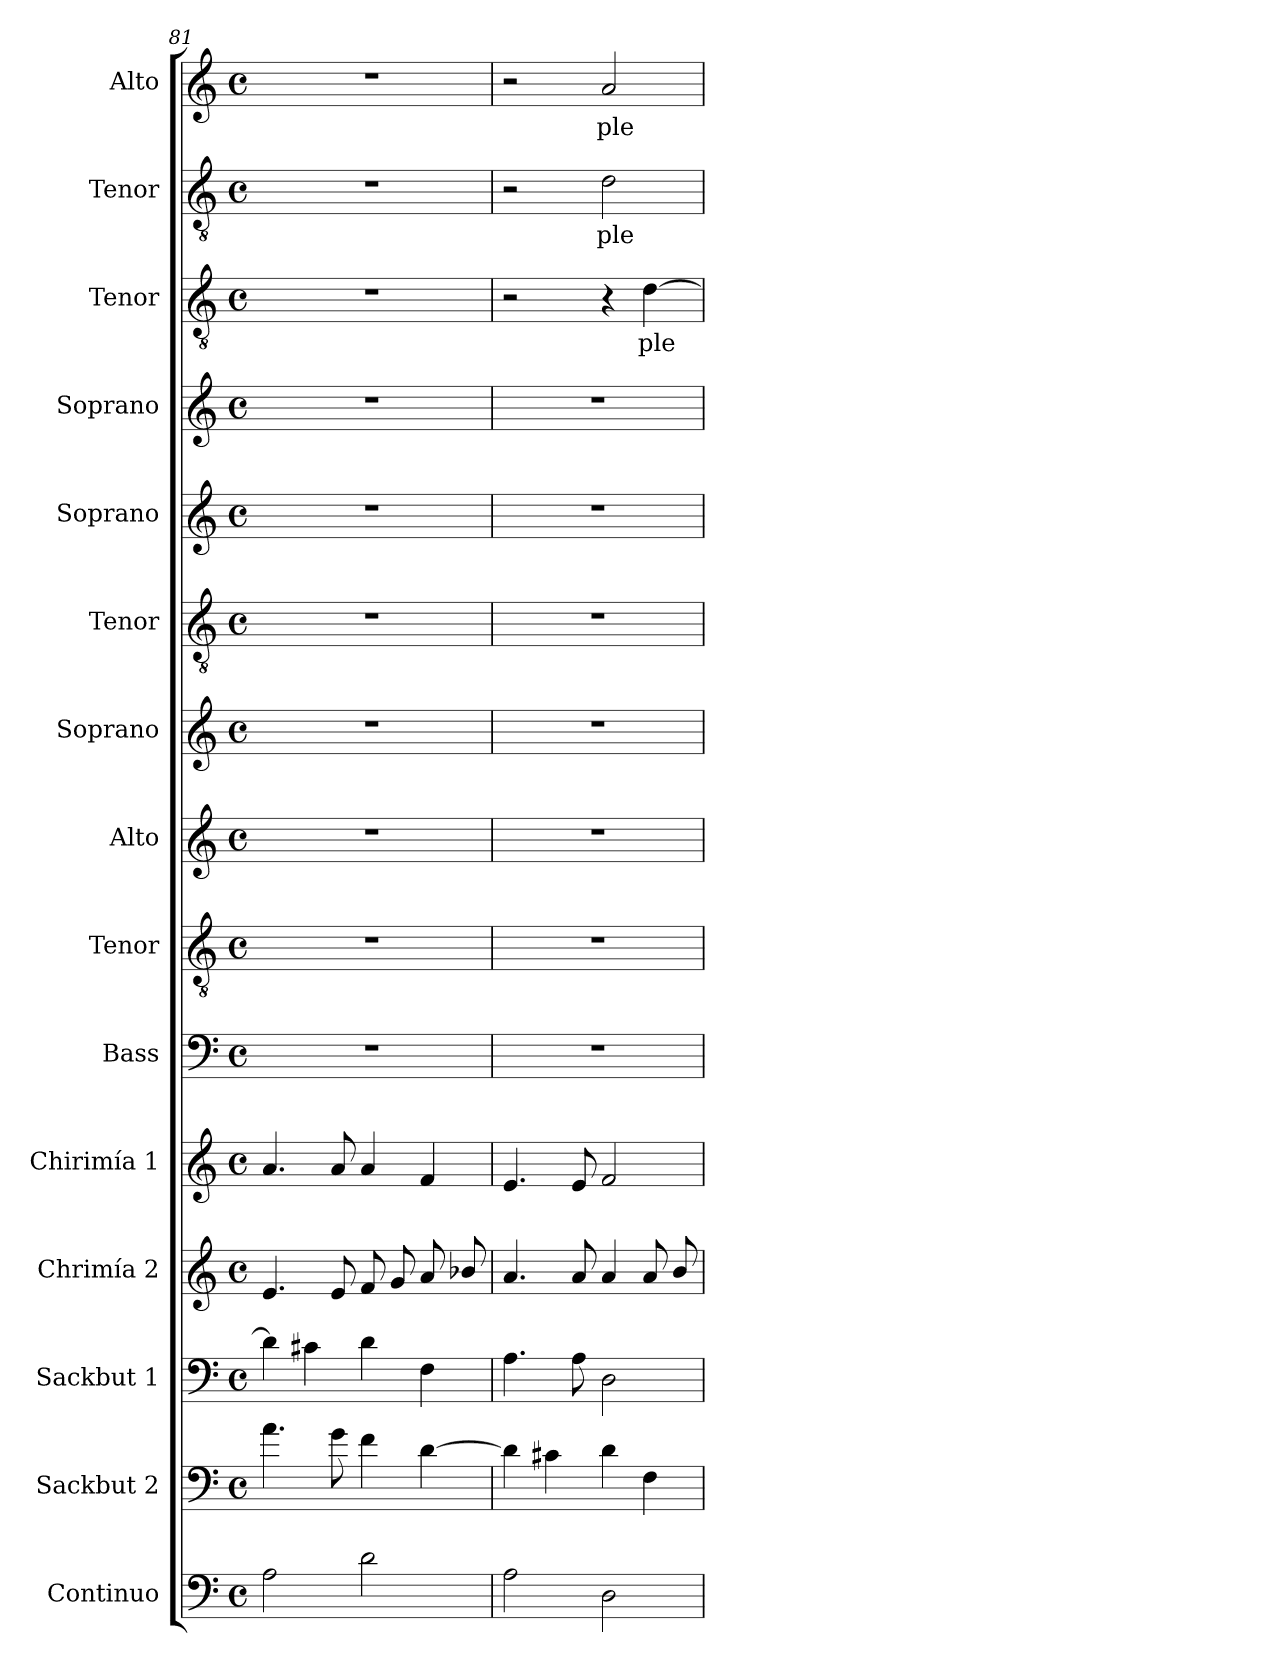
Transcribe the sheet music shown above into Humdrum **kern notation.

**kern	**kern	**kern	**kern	**kern	**kern	**kern	**kern	**kern	**kern	**kern	**kern	**kern	**text	**kern	**text	**kern	**text
*part15	*part14	*part13	*part12	*part11	*part10	*part9	*part8	*part7	*part6	*part5	*part4	*part3	*part3	*part2	*part2	*part1	*part1
*staff15	*staff14	*staff13	*staff12	*staff11	*staff10	*staff9	*staff8	*staff7	*staff6	*staff5	*staff4	*staff3	*staff3	*staff2	*staff2	*staff1	*staff1
*I"Continuo	*I"Sackbut 2	*I"Sackbut 1	*I"Chrimía 2	*I"Chirimía 1	*I"Bass	*I"Tenor	*I"Alto	*I"Soprano	*I"Tenor	*I"Soprano	*I"Soprano	*I"Tenor	*	*I"Tenor	*	*I"Alto	*
*I'Cont.	*I'Sckbt 2.	*I'Sckbt 1.	*I'Ch2.	*I'Ch1.	*I'B.	*I'T.	*I'A.	*I'S.	*I'T.	*I'S.	*I'S.	*I'T.	*	*I'T.	*	*I'A.	*
!!LO:PB:g=z
*clefF4	*clefF4	*clefF4	*clefG2	*clefG2	*clefF4	*clefGv2	*clefG2	*clefG2	*clefGv2	*clefG2	*clefG2	*clefGv2	*	*clefGv2	*	*clefG2	*
*	*	*	*	*	*	*ITrd7c12	*	*	*ITrd7c12	*	*	*ITrd7c12	*	*ITrd7c12	*	*	*
*k[]	*k[]	*k[]	*k[]	*k[]	*k[]	*k[]	*k[]	*k[]	*k[]	*k[]	*k[]	*k[]	*	*k[]	*	*k[]	*
*C:	*C:	*C:	*C:	*C:	*C:	*C:	*C:	*C:	*C:	*C:	*C:	*C:	*	*C:	*	*C:	*
*M4/4	*M4/4	*M4/4	*M4/4	*M4/4	*M4/4	*M4/4	*M4/4	*M4/4	*M4/4	*M4/4	*M4/4	*M4/4	*	*M4/4	*	*M4/4	*
*met(c)	*met(c)	*met(c)	*met(c)	*met(c)	*met(c)	*met(c)	*met(c)	*met(c)	*met(c)	*met(c)	*met(c)	*met(c)	*	*met(c)	*	*met(c)	*
=81	=81	=81	=81	=81	=81	=81	=81	=81	=81	=81	=81	=81	=81	=81	=81	=81	=81
2Ai\	4.ai\	4di\]	4.ei/	4.ai/	1r	1r	1r	1r	1r	1r	1r	1r	.	1r	.	1r	.
.	.	4c#Xi\	.	.	.	.	.	.	.	.	.	.	.	.	.	.	.
.	8gi\	.	8ei/	8ai/	.	.	.	.	.	.	.	.	.	.	.	.	.
2di\	4fi\	4di\	8fi/	4ai/	.	.	.	.	.	.	.	.	.	.	.	.	.
.	.	.	8gi/	.	.	.	.	.	.	.	.	.	.	.	.	.	.
.	[>4di\	4Fi\	8ai/	4fi/	.	.	.	.	.	.	.	.	.	.	.	.	.
.	.	.	8b-Xi/	.	.	.	.	.	.	.	.	.	.	.	.	.	.
=82	=82	=82	=82	=82	=82	=82	=82	=82	=82	=82	=82	=82	=82	=82	=82	=82	=82
2Ai\	4di\]	4.Ai\	4.ai/	4.ei/	1r	1r	1r	1r	1r	1r	1r	2r	.	2r	.	2r	.
.	4c#Xi\	.	.	.	.	.	.	.	.	.	.	.	.	.	.	.	.
.	.	8Ai\	8ai/	8ei/	.	.	.	.	.	.	.	.	.	.	.	.	.
!	!	!	!	!	!	!	!	!	!	!	!	!	!	!	!LO:LY:b:color=#000000	!	!
!	!	!	!	!	!	!	!	!	!	!	!	!	!	!	!	!	!LO:LY:b:color=#000000
2Di\	4di\	2Di\	4ai/	2fi/	.	.	.	.	.	.	.	4r	.	2Di\	ple-	2ai/	ple-
!	!	!	!	!	!	!	!	!	!	!	!	!	!LO:LY:b:color=#000000	!	!	!	!
.	4Fi\	.	8ai/	.	.	.	.	.	.	.	.	[>4Di\	ple-	.	.	.	.
.	.	.	8bi/	.	.	.	.	.	.	.	.	.	.	.	.	.	.
=	=	=	=	=	=	=	=	=	=	=	=	=	=	=	=	=	=
*-	*-	*-	*-	*-	*-	*-	*-	*-	*-	*-	*-	*-	*-	*-	*-	*-	*-
